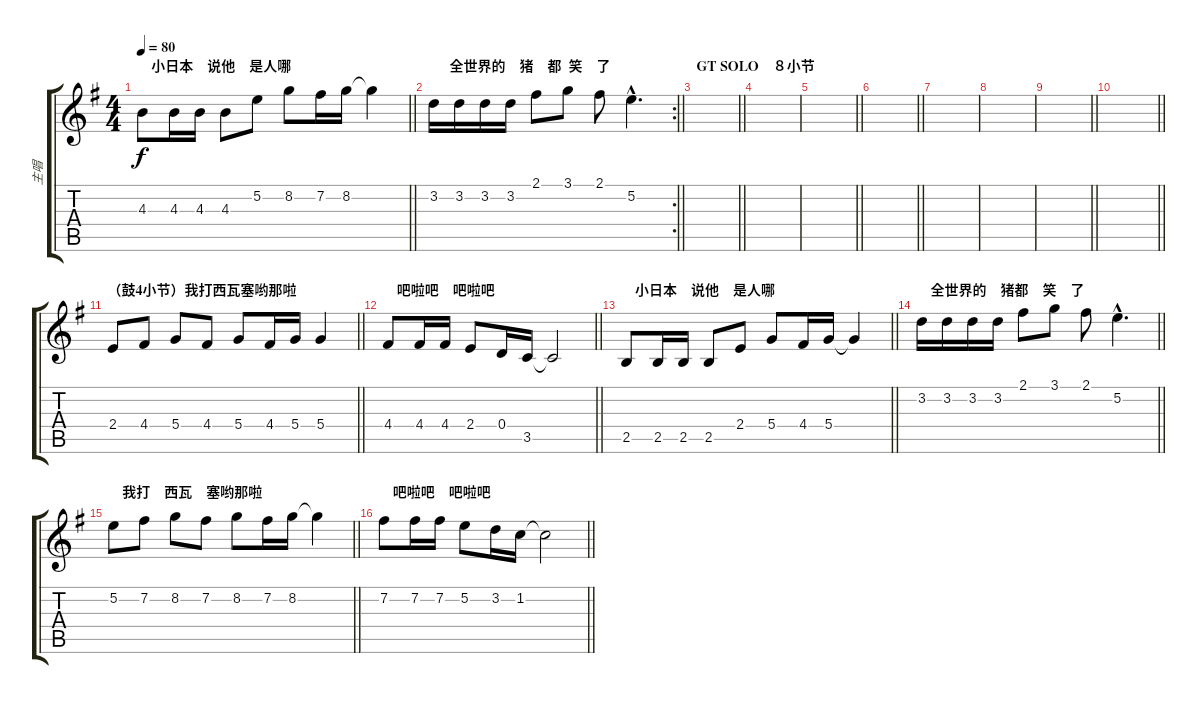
\track ("主唱" "主唱") {instrument guitarharmonics}
\staff {score tabs}
\tuning (E4 B3 G3 D3 A2 E2) {hide}
\ts (4 4)
\section ("" "　小日本　说他　是人哪")
\tempo 80
\clef g2
\barLineRight lightlight
\ks g
4.3.8{dy f} 4.3.16 4.3.16 4.3.8 5.2.8 8.2.8 7.2.16 8.2.16 8.2{t}.4 |
\rc 2
\section ("" " 　 全世界的　猪　都  笑　了")
\barLineRight lightlight
3.2.16 3.2.16 3.2.16 3.2.16 2.1.8 3.1.8 2.1.8 5.2{hac}.4{d} |
\section ("" "GT SOLO　８小节")
\barLineRight lightlight
|
|
\barLineRight lightlight
|
\barLineRight lightlight
|
|
|
\barLineRight lightlight
|
\barLineRight lightlight
|
\section ("" "（鼓4小节）我打西瓦塞哟那啦")
\barLineRight lightlight
2.4.8 4.4.8 5.4.8 4.4.8 5.4.8 4.4.16 5.4.16 5.4.4 |
\section ("" "　吧啦吧　吧啦吧")
\barLineRight lightlight
4.4.8 4.4.16 4.4.16 2.4.8 0.4.16 3.5.16 3.5{t}.2 |
\section ("" "　小日本　说他　是人哪")
\barLineRight lightlight
2.5.8 2.5.16 2.5.16 2.5.8 2.4.8 5.4.8 4.4.16 5.4.16 5.4{t}.4 |
\section ("" "　全世界的　猪都　笑　了")
\barLineRight lightlight
3.2.16 3.2.16 3.2.16 3.2.16 2.1.8 3.1.8 2.1.8 5.2{hac}.4{d} |
\section ("" "　我打　西瓦　塞哟那啦")
\barLineRight lightlight
5.2.8 7.2.8 8.2.8 7.2.8 8.2.8 7.2.16 8.2.16 8.2{t}.4 |
\section ("" "　吧啦吧　吧啦吧")
\barLineRight lightlight
7.2.8 7.2.16 7.2.16 5.2.8 3.2.16 1.2.16 1.2{t}.2
